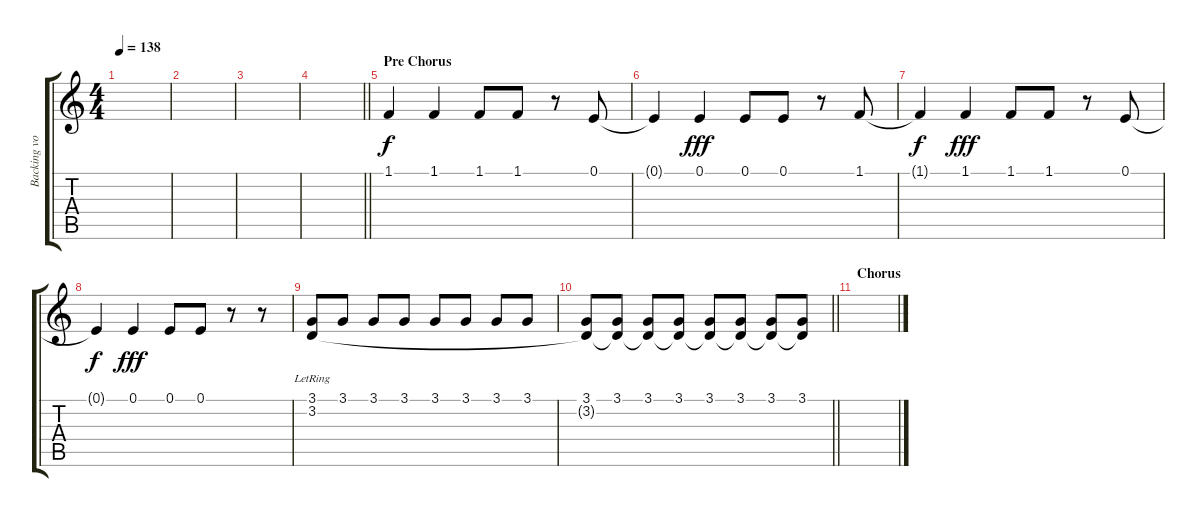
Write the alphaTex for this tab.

\track ("Backing vocals" "Backing vo") {instrument lead6voice}
\staff {score tabs}
\tuning (E4 B3 G3 D3 A2 E2) {hide}
\ts (4 4)
\tempo 138
\clef g2
\ks c
|
|
|
\barLineRight lightlight
|
\section ("" "Pre Chorus")
1.1.4 1.1.4 1.1.8 1.1.8 r.8 0.1.8 |
0.1{t}.4{dy f} 0.1.4{dy fff} 0.1.8 0.1.8 r.8 1.1.8 |
1.1{t}.4{dy f} 1.1.4{dy fff} 1.1.8 1.1.8 r.8 0.1.8 |
0.1{t}.4{dy f} 0.1.4{dy fff} 0.1.8 0.1.8 r.8 r.8 |
(3.1 3.2{lr}).8 3.1.8 3.1.8 3.1.8 3.1.8 3.1.8 3.1.8 3.1.8 |
\barLineRight lightlight
(3.1 3.2{t}).8 (3.1 3.2{t}).8 (3.1 3.2{t}).8 (3.1 3.2{t}).8 (3.1 3.2{t}).8 (3.1 3.2{t}).8 (3.1 3.2{t}).8 (3.1 3.2{t}).8 |
\section ("" "Chorus")
